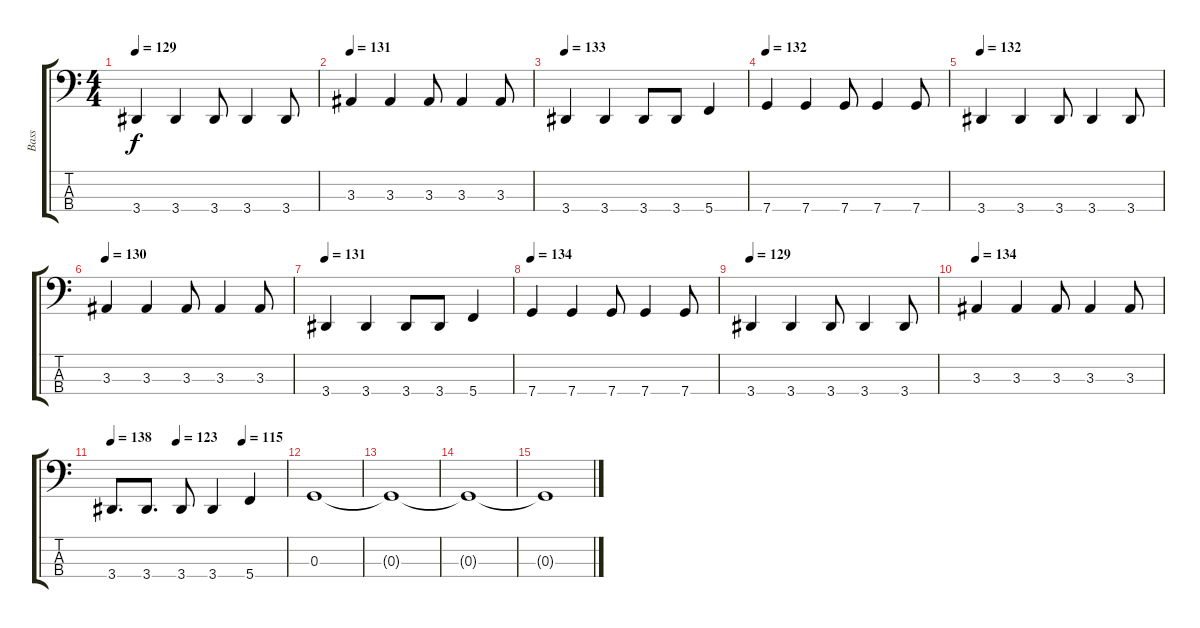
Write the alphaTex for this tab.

\track ("Bass" "Bass") {instrument electricbasspick}
\staff {score tabs}
\tuning (F2 C2 G1 C1) {hide}
\ts (4 4)
\tempo 129
\clef f4
\ks c
3.4.4{dy f} 3.4.4 3.4.8 3.4.4 3.4.8 |
\tempo 131
3.3.4 3.3.4 3.3.8 3.3.4 3.3.8 |
\tempo 133
3.4.4 3.4.4 3.4.8 3.4.8 5.4.4 |
\tempo 132
7.4.4 7.4.4 7.4.8 7.4.4 7.4.8 |
\tempo 132
3.4.4 3.4.4 3.4.8 3.4.4 3.4.8 |
\tempo 130
3.3.4 3.3.4 3.3.8 3.3.4 3.3.8 |
\tempo 131
3.4.4 3.4.4 3.4.8 3.4.8 5.4.4 |
\tempo 134
7.4.4 7.4.4 7.4.8 7.4.4 7.4.8 |
\tempo 129
3.4.4 3.4.4 3.4.8 3.4.4 3.4.8 |
\tempo 134
3.3.4 3.3.4 3.3.8 3.3.4 3.3.8 |
\tempo 138
\tempo (123 0.375)
\tempo (115 0.75)
3.4.8{d} 3.4.8{d} 3.4.8 3.4.4 5.4.4 |
0.3.1 |
0.3{t}.1 |
0.3{t}.1 |
0.3{t}.1
